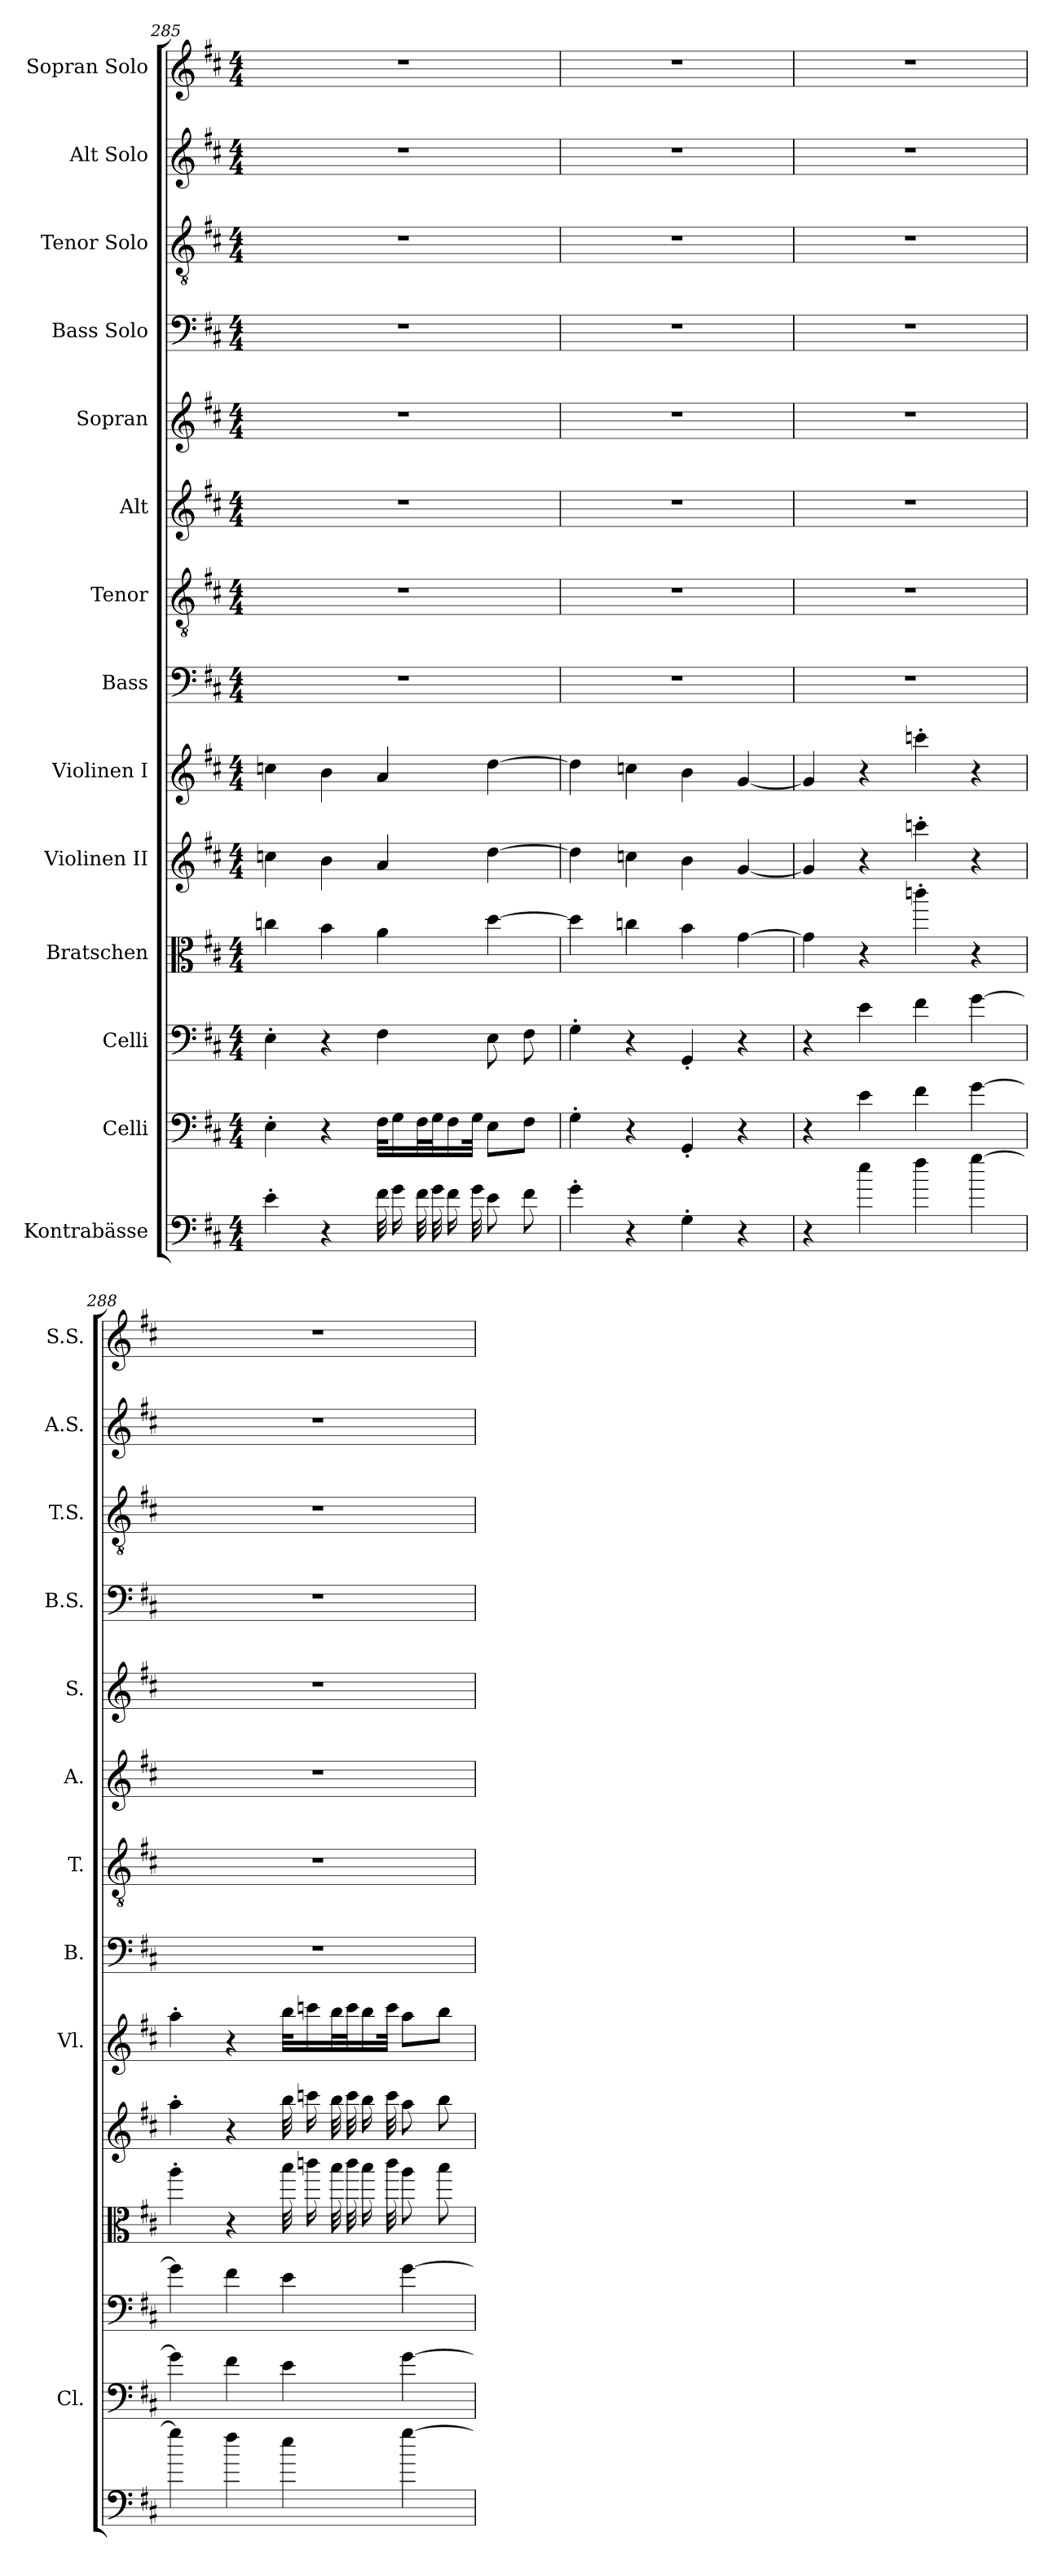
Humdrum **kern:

**kern	**kern	**kern	**kern	**kern	**kern	**kern	**kern	**kern	**kern	**kern	**kern	**kern	**kern
*part14	*part13	*part12	*part11	*part10	*part9	*part8	*part7	*part6	*part5	*part4	*part3	*part2	*part1
*staff14	*staff13	*staff12	*staff11	*staff10	*staff9	*staff8	*staff7	*staff6	*staff5	*staff4	*staff3	*staff2	*staff1
*I"Kontrabässe	*I"Celli	*I"Celli	*I"Bratschen	*I"Violinen II	*I"Violinen I	*I"Bass	*I"Tenor	*I"Alt	*I"Sopran	*I"Bass Solo	*I"Tenor Solo	*I"Alt Solo	*I"Sopran Solo
*	*I'Cl.	*	*	*	*I'Vl.	*I'B.	*I'T.	*I'A.	*I'S.	*I'B.S.	*I'T.S.	*I'A.S.	*I'S.S.
!!LO:LB:g=z
*clefF4	*clefF4	*clefF4	*clefC3	*clefG2	*clefG2	*clefF4	*clefGv2	*clefG2	*clefG2	*clefF4	*clefGv2	*clefG2	*clefG2
*ITrd7c12	*	*	*	*	*	*	*	*	*	*	*	*	*
*k[f#c#]	*k[f#c#]	*k[f#c#]	*k[f#c#]	*k[f#c#]	*k[f#c#]	*k[f#c#]	*k[f#c#]	*k[f#c#]	*k[f#c#]	*k[f#c#]	*k[f#c#]	*k[f#c#]	*k[f#c#]
*	*D:	*D:	*D:	*D:	*D:	*D:	*D:	*D:	*D:	*D:	*D:	*D:	*D:
*M4/4	*M4/4	*M4/4	*M4/4	*M4/4	*M4/4	*M4/4	*M4/4	*M4/4	*M4/4	*M4/4	*M4/4	*M4/4	*M4/4
=285	=285	=285	=285	=285	=285	=285	=285	=285	=285	=285	=285	=285	=285
4E'\	4E'\	4E'\	4ccn\	4ccn\	4ccn\	1r	1r	1r	1r	1r	1r	1r	1r
4r	4r	4r	4b\	4b\	4b\	.	.	.	.	.	.	.	.
32F#\	32F#\KLL	4F#\	4a\	4a/	4a/	.	.	.	.	.	.	.	.
16G\	16G\	.	.	.	.	.	.	.	.	.	.	.	.
32F#\	32F#\L	.	.	.	.	.	.	.	.	.	.	.	.
32G\	32G\J	.	.	.	.	.	.	.	.	.	.	.	.
16F#\	16F#\	.	.	.	.	.	.	.	.	.	.	.	.
32G\	32G\JJk	.	.	.	.	.	.	.	.	.	.	.	.
8E\	8E\L	8E\	[4dd\	[4dd\	[4dd\	.	.	.	.	.	.	.	.
8F#\	8F#\J	8F#\	.	.	.	.	.	.	.	.	.	.	.
=286	=286	=286	=286	=286	=286	=286	=286	=286	=286	=286	=286	=286	=286
4G'\	4G'\	4G'\	4dd\]	4dd\]	4dd\]	1r	1r	1r	1r	1r	1r	1r	1r
4r	4r	4r	4ccn\	4ccn\	4ccn\	.	.	.	.	.	.	.	.
4GG'\	4GG'/	4GG'/	4b\	4b\	4b\	.	.	.	.	.	.	.	.
4r	4r	4r	[4g\	[4g/	[4g/	.	.	.	.	.	.	.	.
=287	=287	=287	=287	=287	=287	=287	=287	=287	=287	=287	=287	=287	=287
4r	4r	4r	4g\]	4g/]	4g/]	1r	1r	1r	1r	1r	1r	1r	1r
4e\	4e\	4e\	4r	4r	4r	.	.	.	.	.	.	.	.
4f#\	4f#\	4f#\	4cccn'\	4cccn'\	4cccn'\	.	.	.	.	.	.	.	.
[4g\	[4g\	[4g\	4r	4r	4r	.	.	.	.	.	.	.	.
=288	=288	=288	=288	=288	=288	=288	=288	=288	=288	=288	=288	=288	=288
4g\]	4g\]	4g\]	4aa'\	4aa'\	4aa'\	1r	1r	1r	1r	1r	1r	1r	1r
4f#\	4f#\	4f#\	4r	4r	4r	.	.	.	.	.	.	.	.
4e\	4e\	4e\	32bb\	32bb\	32bb\KLL	.	.	.	.	.	.	.	.
.	.	.	16cccn\	16cccn\	16cccn\	.	.	.	.	.	.	.	.
.	.	.	32bb\	32bb\	32bb\L	.	.	.	.	.	.	.	.
.	.	.	32ccc\	32ccc\	32ccc\J	.	.	.	.	.	.	.	.
.	.	.	16bb\	16bb\	16bb\	.	.	.	.	.	.	.	.
.	.	.	32ccc\	32ccc\	32ccc\JJk	.	.	.	.	.	.	.	.
[4g\	[4g\	[4g\	8aa\	8aa\	8aa\L	.	.	.	.	.	.	.	.
.	.	.	8bb\	8bb\	8bb\J	.	.	.	.	.	.	.	.
=	=	=	=	=	=	=	=	=	=	=	=	=	=
*-	*-	*-	*-	*-	*-	*-	*-	*-	*-	*-	*-	*-	*-
